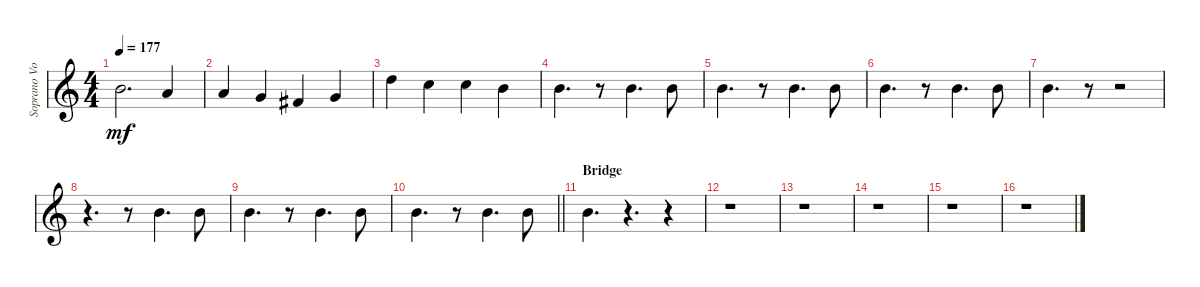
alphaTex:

\track ("Soprano Voice" "Soprano Vo") {instrument violin}
\staff {score}
\tuning (E4 B3 G3 D3 A2 E2 B1) {hide}
\ts (4 4)
\tempo 177
\clef g2
\ks c
7.1.2{d dy mf} 5.1.4 |
5.1.4 3.1.4 2.1.4 3.1.4 |
10.1.4 8.1.4 8.1.4 7.1.4 |
7.1.4{d} r.8 7.1.4{d} 7.1.8 |
7.1.4{d} r.8 7.1.4{d} 7.1.8 |
7.1.4{d} r.8 7.1.4{d} 7.1.8 |
7.1.4{d} r.8 r.2 |
r.4{d} r.8 7.1.4{d} 7.1.8 |
7.1.4{d} r.8 7.1.4{d} 7.1.8 |
\barLineRight lightlight
7.1.4{d} r.8 7.1.4{d} 7.1.8 |
\section ("" "Bridge")
7.1.4{d} r.4{d} r.4 |
r.1 |
r.1 |
r.1 |
r.1 |
r.1
